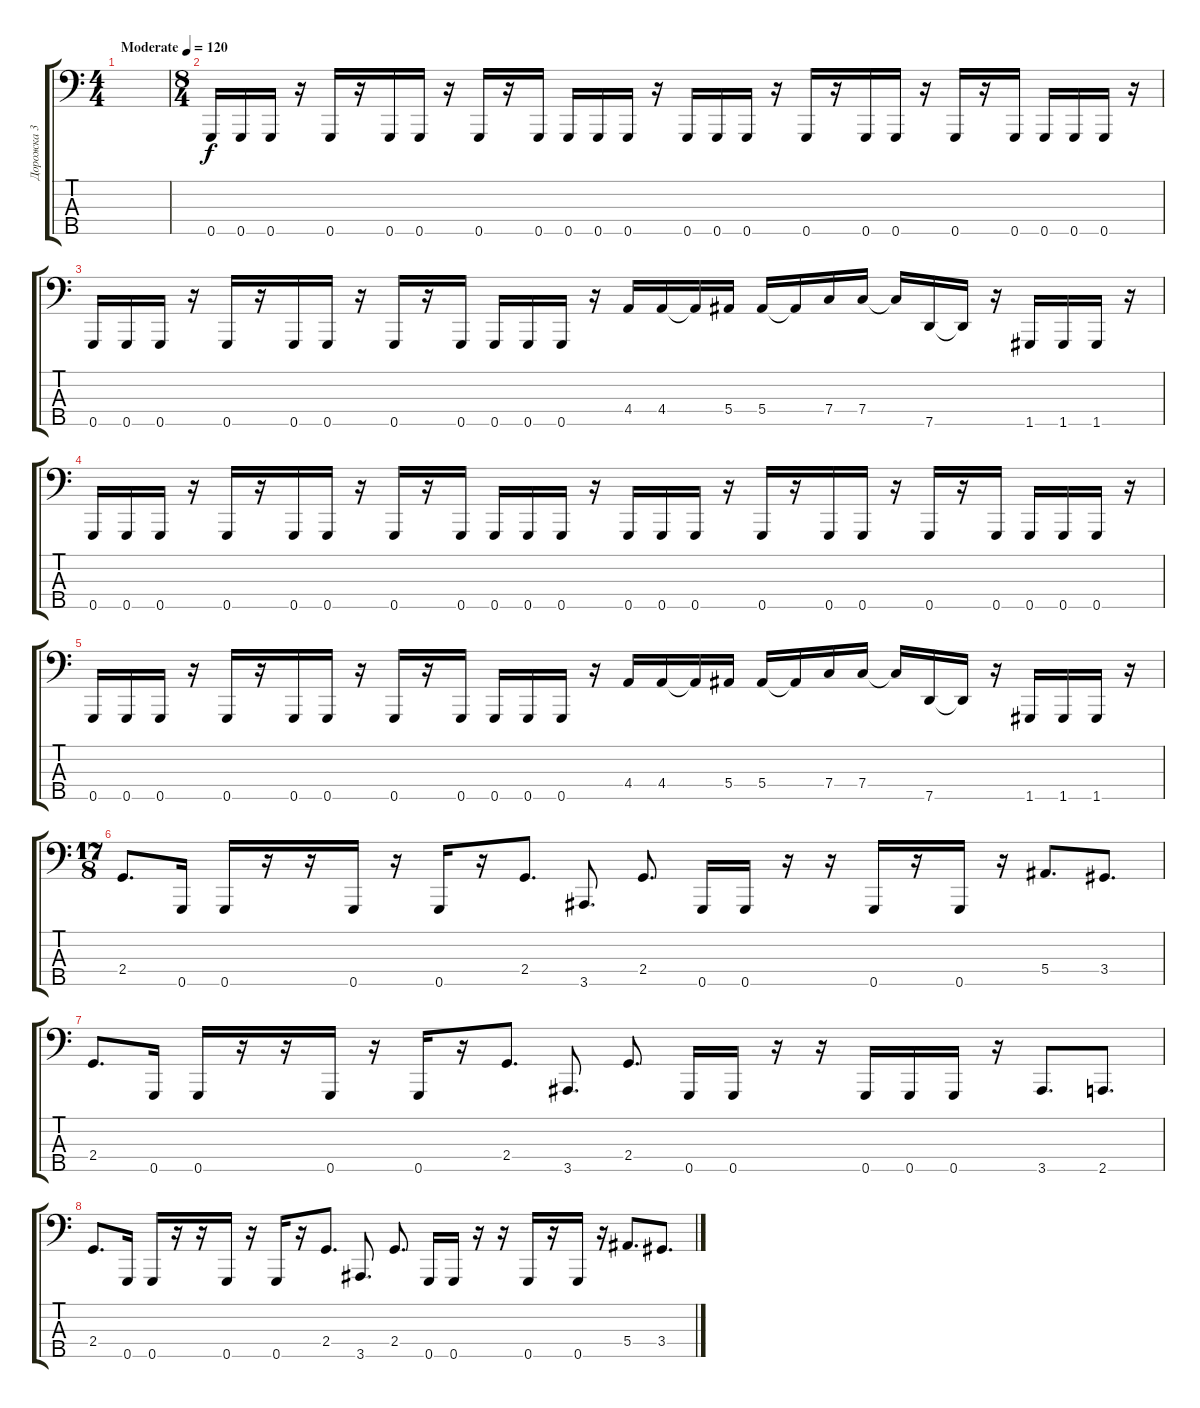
\track ("Дорожка 3" "Дорожка 3") {instrument electricbasspick}
\staff {score tabs}
\tuning (G2 Eb2 Bb1 F1 G0) {hide}
\ts (4 4)
\tempo (120 "Moderate")
\clef f4
\ks c
|
\ts (8 4)
0.5.16 0.5.16 0.5.16 r.16 0.5.16 r.16 0.5.16 0.5.16 r.16 0.5.16 r.16 0.5.16 0.5.16 0.5.16 0.5.16 r.16 0.5.16 0.5.16 0.5.16 r.16 0.5.16 r.16 0.5.16 0.5.16 r.16 0.5.16 r.16 0.5.16 0.5.16 0.5.16 0.5.16 r.16 |
0.5.16 0.5.16 0.5.16 r.16 0.5.16 r.16 0.5.16 0.5.16 r.16 0.5.16 r.16 0.5.16 0.5.16 0.5.16 0.5.16 r.16 4.4.16 4.4.16 4.4{t}.16 5.4.16 5.4.16 5.4{t}.16 7.4.16 7.4.16 7.4{t}.16 7.5.16 7.5{t}.16 r.16 1.5.16 1.5.16 1.5.16 r.16 |
0.5.16 0.5.16 0.5.16 r.16 0.5.16 r.16 0.5.16 0.5.16 r.16 0.5.16 r.16 0.5.16 0.5.16 0.5.16 0.5.16 r.16 0.5.16 0.5.16 0.5.16 r.16 0.5.16 r.16 0.5.16 0.5.16 r.16 0.5.16 r.16 0.5.16 0.5.16 0.5.16 0.5.16 r.16 |
0.5.16 0.5.16 0.5.16 r.16 0.5.16 r.16 0.5.16 0.5.16 r.16 0.5.16 r.16 0.5.16 0.5.16 0.5.16 0.5.16 r.16 4.4.16 4.4.16 4.4{t}.16 5.4.16 5.4.16 5.4{t}.16 7.4.16 7.4.16 7.4{t}.16 7.5.16 7.5{t}.16 r.16 1.5.16 1.5.16 1.5.16 r.16 |
\ts (17 8)
2.4.8{d} 0.5.16 0.5.16 r.16 r.16 0.5.16 r.16 0.5.16 r.16 2.4.8{d} 3.5.8{d} 2.4.8{d} 0.5.16 0.5.16 r.16 r.16 0.5.16 r.16 0.5.16 r.16 5.4.8{d} 3.4.8{d} |
2.4.8{d} 0.5.16 0.5.16 r.16 r.16 0.5.16 r.16 0.5.16 r.16 2.4.8{d} 3.5.8{d} 2.4.8{d} 0.5.16 0.5.16 r.16 r.16 0.5.16 0.5.16 0.5.16 r.16 3.5.8{d} 2.5.8{d} |
2.4.8{d} 0.5.16 0.5.16 r.16 r.16 0.5.16 r.16 0.5.16 r.16 2.4.8{d} 3.5.8{d} 2.4.8{d} 0.5.16 0.5.16 r.16 r.16 0.5.16 r.16 0.5.16 r.16 5.4.8{d} 3.4.8{d}
